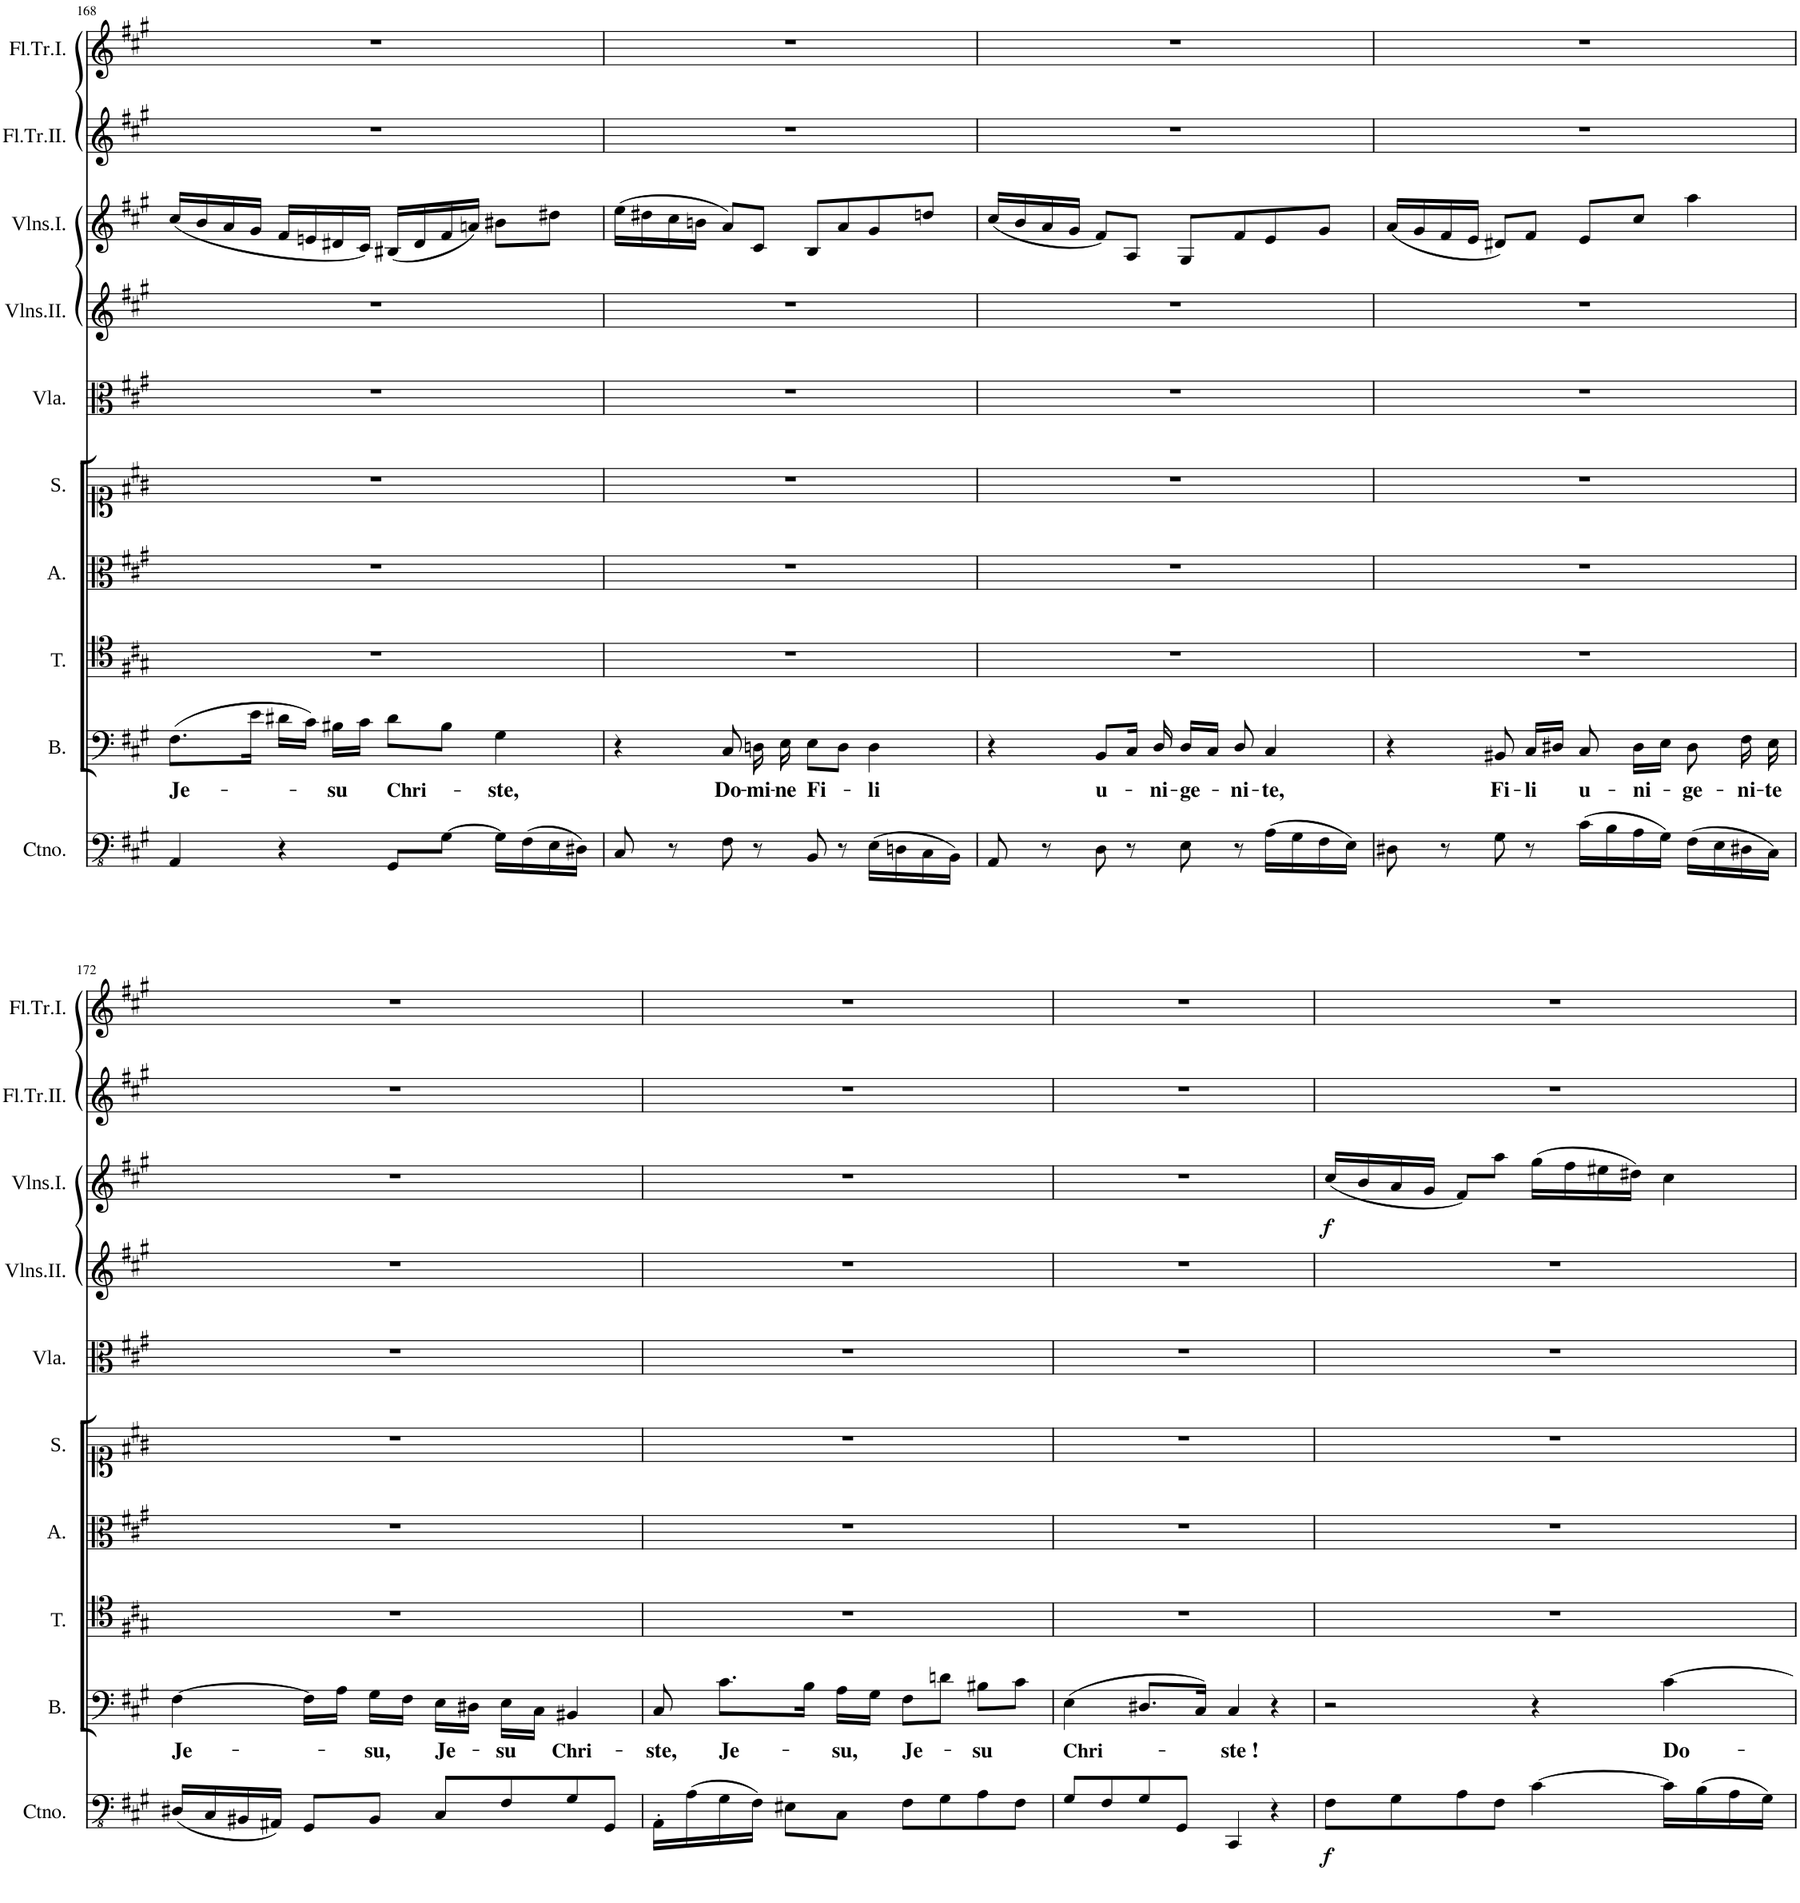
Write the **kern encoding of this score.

**kern	**dynam	**kern	**text	**kern	**kern	**kern	**kern	**kern	**kern	**dynam	**kern	**kern
*part10	*part10	*part9	*part9	*part8	*part7	*part6	*part5	*part4	*part3	*part3	*part2	*part1
*staff10	*staff10	*staff9	*staff9	*staff8	*staff7	*staff6	*staff5	*staff4	*staff3	*staff3	*staff2	*staff1
*I"Continuo.	*	*I"Basso.	*	*I"Tenore.	*I"Alto.	*I"Soprano.	*I"Viola	*I"Violino II.	*I"Violino I.	*	*I"Flauto Traverso II.	*I"Flauto Traverso I.
*I'Ctno.	*	*I'B.	*	*I'T.	*I'A.	*I'S.	*I'Vla.	*	*	*	*I'Fl.Tr.II.	*I'Fl.Tr.I.
!!LO:PB:g=z
*clefFv4	*	*clefF4	*	*clefC4	*clefC3	*clefC1	*clefC3	*clefG2	*clefG2	*	*clefG2	*clefG2
*k[f#c#g#]	*	*k[f#c#g#]	*	*k[f#c#g#]	*k[f#c#g#]	*k[f#c#g#]	*k[f#c#g#]	*k[f#c#g#]	*k[f#c#g#]	*	*k[f#c#g#]	*k[f#c#g#]
*M4/4	*	*M4/4	*	*M4/4	*M4/4	*M4/4	*M4/4	*M4/4	*M4/4	*	*M4/4	*M4/4
*met(c)	*	*met(c)	*	*met(c)	*met(c)	*met(c)	*met(c)	*met(c)	*met(c)	*	*met(c)	*met(c)
=168	=168	=168	=168	=168	=168	=168	=168	=168	=168	=168	=168	=168
!	!	!	!LO:LY:b	!	!	!	!	!	!	!	!	!
4AAA/	.	(8.F#\L	Je-	1r	1r	1r	1r	1r	(16cc#/LL	.	1r	1r
.	.	.	.	.	.	.	.	.	16b/	.	.	.
.	.	.	.	.	.	.	.	.	16a/	.	.	.
.	.	16e\Jk	.	.	.	.	.	.	16g#/JJ	.	.	.
4r	.	16d#X\LL	.	.	.	.	.	.	16f#/LL	.	.	.
.	.	16c#\JJ)	.	.	.	.	.	.	16en/	.	.	.
!	!	!	!LO:LY:b	!	!	!	!	!	!	!	!	!
.	.	16B#X\LL	-su	.	.	.	.	.	16d#X/	.	.	.
.	.	16c#\JJ	.	.	.	.	.	.	16c#/JJ)	.	.	.
!	!	!	!LO:LY:b	!	!	!	!	!	!	!	!	!
8GGG#/L	.	8d#\L	Chri-	.	.	.	.	.	(16B#X/LL	.	.	.
.	.	.	.	.	.	.	.	.	16d#/	.	.	.
[8GG#\J	.	8B#\J	.	.	.	.	.	.	16f#/	.	.	.
.	.	.	.	.	.	.	.	.	16an/JJ)	.	.	.
!	!	!	!LO:LY:b	!	!	!	!	!	!	!	!	!
16GG#\LL]	.	4G#\	-ste,	.	.	.	.	.	8b#X\L	.	.	.
(16FF#\	.	.	.	.	.	.	.	.	.	.	.	.
16EE\	.	.	.	.	.	.	.	.	8dd#X\J	.	.	.
16DD#X\JJ)	.	.	.	.	.	.	.	.	.	.	.	.
=169	=169	=169	=169	=169	=169	=169	=169	=169	=169	=169	=169	=169
8CC#/	.	4r	.	1r	1r	1r	1r	1r	(16ee\LL	.	1r	1r
.	.	.	.	.	.	.	.	.	16dd#X\	.	.	.
8r	.	.	.	.	.	.	.	.	16cc#\	.	.	.
.	.	.	.	.	.	.	.	.	16bn\JJ	.	.	.
!	!	!	!LO:LY:b	!	!	!	!	!	!	!	!	!
8FF#\	.	8C#/	Do-	.	.	.	.	.	8a/L)	.	.	.
!	!	!	!LO:LY:b	!	!	!	!	!	!	!	!	!
8r	.	16Dn\	-mi-	.	.	.	.	.	8c#/J	.	.	.
!	!	!	!LO:LY:b	!	!	!	!	!	!	!	!	!
.	.	16E\	-ne	.	.	.	.	.	.	.	.	.
!	!	!	!LO:LY:b	!	!	!	!	!	!	!	!	!
8BBB/	.	8E\L	Fi-	.	.	.	.	.	8B/L	.	.	.
8r	.	8D\J	.	.	.	.	.	.	8a/	.	.	.
!	!	!	!LO:LY:b	!	!	!	!	!	!	!	!	!
(16EE\LL	.	4D\	-li	.	.	.	.	.	8g#/	.	.	.
16DDn\	.	.	.	.	.	.	.	.	.	.	.	.
16CC#\	.	.	.	.	.	.	.	.	8ddn/J	.	.	.
16BBB\JJ)	.	.	.	.	.	.	.	.	.	.	.	.
=170	=170	=170	=170	=170	=170	=170	=170	=170	=170	=170	=170	=170
8AAA/	.	4r	.	1r	1r	1r	1r	1r	(16cc#/LL	.	1r	1r
.	.	.	.	.	.	.	.	.	16b/	.	.	.
8r	.	.	.	.	.	.	.	.	16a/	.	.	.
.	.	.	.	.	.	.	.	.	16g#/JJ	.	.	.
!	!	!	!LO:LY:b	!	!	!	!	!	!	!	!	!
8DD\	.	8BB/L	u-	.	.	.	.	.	8f#/L)	.	.	.
8r	.	16C#/Jk	.	.	.	.	.	.	8A/J	.	.	.
!	!	!	!LO:LY:b	!	!	!	!	!	!	!	!	!
.	.	16D/	-ni-	.	.	.	.	.	.	.	.	.
!	!	!	!LO:LY:b	!	!	!	!	!	!	!	!	!
8EE\	.	16D/LL	-ge-	.	.	.	.	.	8G#/L	.	.	.
.	.	16C#/JJ	.	.	.	.	.	.	.	.	.	.
!	!	!	!LO:LY:b	!	!	!	!	!	!	!	!	!
8r	.	8D/	-ni-	.	.	.	.	.	8f#/	.	.	.
!	!	!	!LO:LY:b	!	!	!	!	!	!	!	!	!
(16AA\LL	.	4C#/	-te,	.	.	.	.	.	8e/	.	.	.
16GG#\	.	.	.	.	.	.	.	.	.	.	.	.
16FF#\	.	.	.	.	.	.	.	.	8g#/J	.	.	.
16EE\JJ)	.	.	.	.	.	.	.	.	.	.	.	.
=171	=171	=171	=171	=171	=171	=171	=171	=171	=171	=171	=171	=171
8DD#X\	.	4r	.	1r	1r	1r	1r	1r	(16a/LL	.	1r	1r
.	.	.	.	.	.	.	.	.	16g#/	.	.	.
8r	.	.	.	.	.	.	.	.	16f#/	.	.	.
.	.	.	.	.	.	.	.	.	16e/JJ	.	.	.
!	!	!	!LO:LY:b	!	!	!	!	!	!	!	!	!
8GG#\	.	8BB#X/	Fi-	.	.	.	.	.	8d#X/L)	.	.	.
!	!	!	!LO:LY:b	!	!	!	!	!	!	!	!	!
8r	.	16C#/LL	-li	.	.	.	.	.	8f#/J	.	.	.
.	.	16D#X/JJ	.	.	.	.	.	.	.	.	.	.
!	!	!	!LO:LY:b	!	!	!	!	!	!	!	!	!
(16C#\LL	.	8C#/	u-	.	.	.	.	.	8e/L	.	.	.
16BB\	.	.	.	.	.	.	.	.	.	.	.	.
!	!	!	!LO:LY:b	!	!	!	!	!	!	!	!	!
16AA\	.	16D#\LL	-ni-	.	.	.	.	.	8cc#/J	.	.	.
16GG#\JJ)	.	16E\JJ	.	.	.	.	.	.	.	.	.	.
!	!	!	!LO:LY:b	!	!	!	!	!	!	!	!	!
(16FF#\LL	.	8D#\	-ge-	.	.	.	.	.	4aa\	.	.	.
16EE\	.	.	.	.	.	.	.	.	.	.	.	.
!	!	!	!LO:LY:b	!	!	!	!	!	!	!	!	!
16DD#X\	.	16F#\	-ni-	.	.	.	.	.	.	.	.	.
!	!	!	!LO:LY:b	!	!	!	!	!	!	!	!	!
16CC#\JJ)	.	16E\	-te	.	.	.	.	.	.	.	.	.
!!LO:LB:g=z
=172	=172	=172	=172	=172	=172	=172	=172	=172	=172	=172	=172	=172
!	!	!	!LO:LY:b	!	!	!	!	!	!	!	!	!
(16DD#X/LL	.	[4F#\	Je-	1r	1r	1r	1r	1r	1r	.	1r	1r
16CC#/	.	.	.	.	.	.	.	.	.	.	.	.
16BBB#X/	.	.	.	.	.	.	.	.	.	.	.	.
16AAA#X/JJ)	.	.	.	.	.	.	.	.	.	.	.	.
8GGG#/L	.	16F#\LL]	.	.	.	.	.	.	.	.	.	.
.	.	16A\JJ	.	.	.	.	.	.	.	.	.	.
!	!	!	!LO:LY:b	!	!	!	!	!	!	!	!	!
8BBB#/J	.	16G#\LL	-su,	.	.	.	.	.	.	.	.	.
.	.	16F#\JJ	.	.	.	.	.	.	.	.	.	.
!	!	!	!LO:LY:b	!	!	!	!	!	!	!	!	!
8CC#/L	.	16E\LL	Je-	.	.	.	.	.	.	.	.	.
.	.	16D#X\JJ	.	.	.	.	.	.	.	.	.	.
!	!	!	!LO:LY:b	!	!	!	!	!	!	!	!	!
8FF#/	.	16E\LL	-su	.	.	.	.	.	.	.	.	.
.	.	16C#\JJ	.	.	.	.	.	.	.	.	.	.
!	!	!	!LO:LY:b	!	!	!	!	!	!	!	!	!
8GG#/	.	4BB#X/	Chri-	.	.	.	.	.	.	.	.	.
8GGG#/J	.	.	.	.	.	.	.	.	.	.	.	.
=173	=173	=173	=173	=173	=173	=173	=173	=173	=173	=173	=173	=173
!	!	!	!LO:LY:b	!	!	!	!	!	!	!	!	!
16AAA'\LL	.	8C#/	-ste,	1r	1r	1r	1r	1r	1r	.	1r	1r
(16AA\	.	.	.	.	.	.	.	.	.	.	.	.
!	!	!	!LO:LY:b	!	!	!	!	!	!	!	!	!
16GG#\	.	8.c#\L	Je-	.	.	.	.	.	.	.	.	.
16FF#\JJ)	.	.	.	.	.	.	.	.	.	.	.	.
8EE#X\L	.	.	.	.	.	.	.	.	.	.	.	.
.	.	16B\Jk	.	.	.	.	.	.	.	.	.	.
!	!	!	!LO:LY:b	!	!	!	!	!	!	!	!	!
8CC#\J	.	16A\LL	-su,	.	.	.	.	.	.	.	.	.
.	.	16G#\JJ	.	.	.	.	.	.	.	.	.	.
!	!	!	!LO:LY:b	!	!	!	!	!	!	!	!	!
8FF#\L	.	8F#\L	Je-	.	.	.	.	.	.	.	.	.
8GG#\	.	8dn\J	.	.	.	.	.	.	.	.	.	.
!	!	!	!LO:LY:b	!	!	!	!	!	!	!	!	!
8AA\	.	8B#X\L	-su	.	.	.	.	.	.	.	.	.
8FF#\J	.	8c#\J	.	.	.	.	.	.	.	.	.	.
=174	=174	=174	=174	=174	=174	=174	=174	=174	=174	=174	=174	=174
!	!	!	!LO:LY:b	!	!	!	!	!	!	!	!	!
8GG#/L	.	(4E\	Chri-	1r	1r	1r	1r	1r	1r	.	1r	1r
8FF#/	.	.	.	.	.	.	.	.	.	.	.	.
8GG#/	.	8.D#X/L	.	.	.	.	.	.	.	.	.	.
8GGG#/J	.	.	.	.	.	.	.	.	.	.	.	.
.	.	16C#/Jk)	.	.	.	.	.	.	.	.	.	.
!	!	!	!LO:LY:b	!	!	!	!	!	!	!	!	!
4CCC#/	.	4C#/	-ste !	.	.	.	.	.	.	.	.	.
4r	.	4r	.	.	.	.	.	.	.	.	.	.
=175	=175	=175	=175	=175	=175	=175	=175	=175	=175	=175	=175	=175
!	!LO:DY:b	!	!	!	!	!	!	!	!	!LO:DY:b	!	!
8FF#\L	f	2r	.	1r	1r	1r	1r	1r	(16cc#/LL	f	1r	1r
.	.	.	.	.	.	.	.	.	16b/	.	.	.
8GG#\	.	.	.	.	.	.	.	.	16a/	.	.	.
.	.	.	.	.	.	.	.	.	16g#/JJ	.	.	.
8AA\	.	.	.	.	.	.	.	.	8f#/L)	.	.	.
8FF#\J	.	.	.	.	.	.	.	.	8aa\J	.	.	.
[4C#\	.	4r	.	.	.	.	.	.	(16gg#\LL	.	.	.
.	.	.	.	.	.	.	.	.	16ff#\	.	.	.
.	.	.	.	.	.	.	.	.	16ee#X\	.	.	.
.	.	.	.	.	.	.	.	.	16dd#X\JJ)	.	.	.
!	!	!	!LO:LY:b	!	!	!	!	!	!	!	!	!
16C#\LL]	.	[4c#\	Do-	.	.	.	.	.	4cc#\	.	.	.
(16BB\	.	.	.	.	.	.	.	.	.	.	.	.
16AA\	.	.	.	.	.	.	.	.	.	.	.	.
16GG#\JJ)	.	.	.	.	.	.	.	.	.	.	.	.
=	=	=	=	=	=	=	=	=	=	=	=	=
*-	*-	*-	*-	*-	*-	*-	*-	*-	*-	*-	*-	*-
